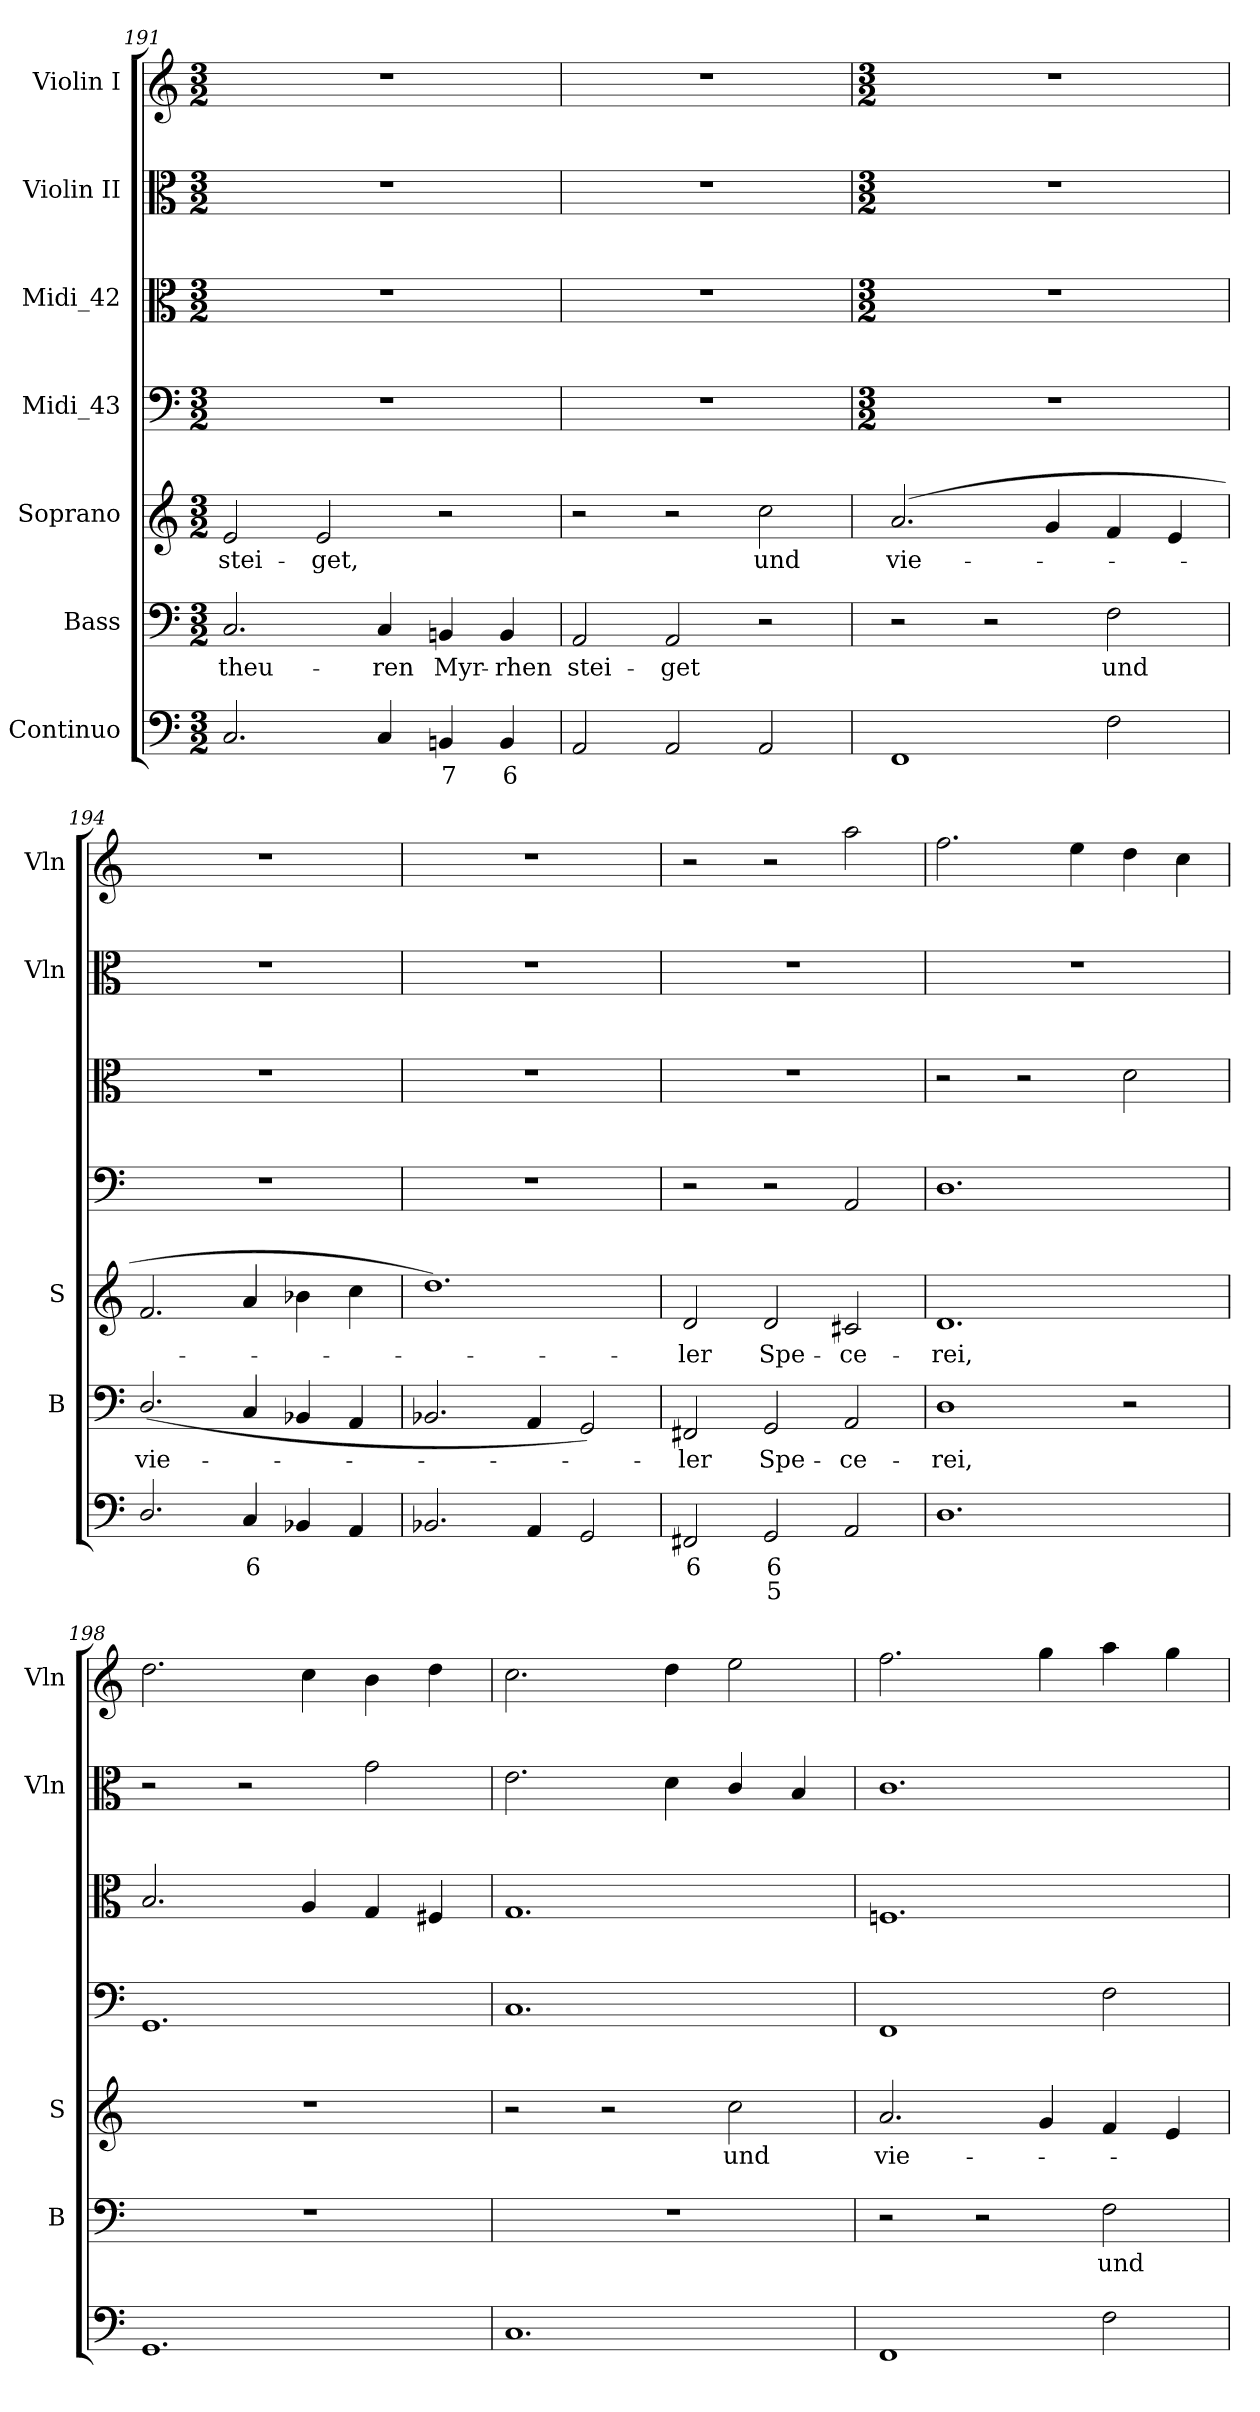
**kern	**text	**text	**kern	**text	**kern	**text	**kern	**kern	**kern	**kern
*part7	*part7	*part7	*part6	*part6	*part5	*part5	*part4	*part3	*part2	*part1
*staff7	*staff7	*staff7	*staff6	*staff6	*staff5	*staff5	*staff4	*staff3	*staff2	*staff1
*I"Continuo	*	*	*I"Bass	*	*I"Soprano	*	*I"Midi_43	*I"Midi_42	*I"Violin II	*I"Violin I
*	*	*	*I'B	*	*I'S	*	*	*	*I'Vln	*I'Vln
*clefF4	*	*	*clefF4	*	*clefG2	*	*clefF4	*clefC3	*clefC3	*clefG2
*k[]	*	*	*k[]	*	*k[]	*	*k[]	*k[]	*k[]	*k[]
*C:	*	*	*C:	*	*C:	*	*C:	*C:	*C:	*C:
*M3/2	*	*	*M3/2	*	*M3/2	*	*M3/2	*M3/2	*M3/2	*M3/2
=191	=191	=191	=191	=191	=191	=191	=191	=191	=191	=191
!	!	!	!	!LO:LY:b	!	!LO:LY:b	!	!	!	!
2.C	.	.	2.C	theu-	2e	stei-	1.r	1.r	1.r	1.r
!	!	!	!	!	!	!LO:LY:b	!	!	!	!
.	.	.	.	.	2e	-get,	.	.	.	.
!	!	!	!	!LO:LY:b	!	!	!	!	!	!
4C	.	.	4C	-ren	.	.	.	.	.	.
!	!LO:LY:b	!	!	!LO:LY:b	!	!	!	!	!	!
4BBn	7	.	4BBn	Myr-	2r	.	.	.	.	.
!	!LO:LY:b	!	!	!LO:LY:b	!	!	!	!	!	!
4BB	6	.	4BB	-rhen	.	.	.	.	.	.
=192	=192	=192	=192	=192	=192	=192	=192	=192	=192	=192
!	!	!	!	!LO:LY:b	!	!	!	!	!	!
2AA	.	.	2AA	stei-	2r	.	1.r	1.r	1.r	1.r
!	!	!	!	!LO:LY:b	!	!	!	!	!	!
2AA	.	.	2AA	-get	2r	.	.	.	.	.
!	!	!	!	!	!	!LO:LY:b	!	!	!	!
2AA	.	.	2r	.	2cc	und	.	.	.	.
!!LO:LB:g=z
=193	=193	=193	=193	=193	=193	=193	=193	=193	=193	=193
*	*	*	*	*	*	*	*k[]	*k[]	*k[]	*k[]
*	*	*	*	*	*	*	*C:	*C:	*C:	*C:
*	*	*	*	*	*	*	*M3/2	*M3/2	*M3/2	*M3/2
!	!	!	!	!	!	!LO:LY:b	!LO:N:vis=1	!LO:N:vis=1	!LO:N:vis=1	!LO:N:vis=1
1FF	.	.	2r	.	(>2.a	vie-	1.r	1.r	1.r	1.r
.	.	.	2r	.	.	.	.	.	.	.
.	.	.	.	.	4g/	.	.	.	.	.
!	!	!	!	!LO:LY:b	!	!	!	!	!	!
2F	.	.	2F	und	4f	.	.	.	.	.
.	.	.	.	.	4e	.	.	.	.	.
=194	=194	=194	=194	=194	=194	=194	=194	=194	=194	=194
!	!	!	!	!LO:LY:b	!	!	!LO:N:vis=1	!LO:N:vis=1	!LO:N:vis=1	!LO:N:vis=1
2.D/	.	.	(<2.D/	vie-	2.f	.	1.r	1.r	1.r	1.r
!	!LO:LY:b	!	!	!	!	!	!	!	!	!
4C	6	.	4C	.	4a	.	.	.	.	.
4BB-X	.	.	4BB-X	.	4b-X	.	.	.	.	.
4AA	.	.	4AA	.	4cc	.	.	.	.	.
=195	=195	=195	=195	=195	=195	=195	=195	=195	=195	=195
!	!	!	!	!	!	!	!LO:N:vis=1	!LO:N:vis=1	!LO:N:vis=1	!LO:N:vis=1
2.BB-X	.	.	2.BB-X	.	1.dd)	.	1.r	1.r	1.r	1.r
4AA	.	.	4AA	.	.	.	.	.	.	.
2GG	.	.	2GG)	.	.	.	.	.	.	.
=196	=196	=196	=196	=196	=196	=196	=196	=196	=196	=196
!	!LO:LY:b	!	!	!LO:LY:b	!	!LO:LY:b	!	!LO:N:vis=1	!LO:N:vis=1	!
2FF#X	6	.	2FF#X	-ler	2d	ler	2r	1.r	1.r	2r
!	!LO:LY:b	!LO:LY:b	!	!LO:LY:b	!	!LO:LY:b	!	!	!	!
2GG	6	5	2GG	Spe-	2d	Spe-	2r	.	.	2r
!	!	!	!	!LO:LY:b	!	!LO:LY:b	!	!	!	!
2AA	.	.	2AA	-ce-	2c#X	-ce-	2AA	.	.	2aa
=197	=197	=197	=197	=197	=197	=197	=197	=197	=197	=197
!	!	!	!	!LO:LY:b	!	!LO:LY:b	!	!	!LO:N:vis=1	!
1.D	.	.	1D	-rei,	1.d	-rei,	1.D	2r	1.r	2.ff
.	.	.	.	.	.	.	.	2r	.	.
.	.	.	.	.	.	.	.	.	.	4ee
.	.	.	2r	.	.	.	.	2d	.	4dd
.	.	.	.	.	.	.	.	.	.	4cc
=198	=198	=198	=198	=198	=198	=198	=198	=198	=198	=198
!	!	!	!LO:N:vis=1	!	!LO:N:vis=1	!	!	!	!	!
1.GG	.	.	1.r	.	1.r	.	1.GG	2.B	2r	2.dd
.	.	.	.	.	.	.	.	.	2r	.
.	.	.	.	.	.	.	.	4A	.	4cc
.	.	.	.	.	.	.	.	4G	2g	4b
.	.	.	.	.	.	.	.	4F#X	.	4dd
!!LO:LB:g=z
=199	=199	=199	=199	=199	=199	=199	=199	=199	=199	=199
!	!	!	!LO:N:vis=1	!	!	!	!	!	!	!
1.C	.	.	1.r	.	2r	.	1.C	1.G	2.e	2.cc
.	.	.	.	.	2r	.	.	.	.	.
.	.	.	.	.	.	.	.	.	4d	4dd
!	!	!	!	!	!	!LO:LY:b	!	!	!	!
.	.	.	.	.	2cc	und	.	.	4c/	2ee
.	.	.	.	.	.	.	.	.	4B	.
=200	=200	=200	=200	=200	=200	=200	=200	=200	=200	=200
!	!	!	!	!	!	!LO:LY:b	!	!	!	!
1FF	.	.	2r	.	2.a	vie-	1FF	1.Fn	1.c	2.ff
.	.	.	2r	.	.	.	.	.	.	.
.	.	.	.	.	4g	.	.	.	.	4gg
!	!	!	!	!LO:LY:b	!	!	!	!	!	!
2F	.	.	2F	und	4f	.	2F	.	.	4aa
.	.	.	.	.	4e	.	.	.	.	4gg
=	=	=	=	=	=	=	=	=	=	=
*-	*-	*-	*-	*-	*-	*-	*-	*-	*-	*-
